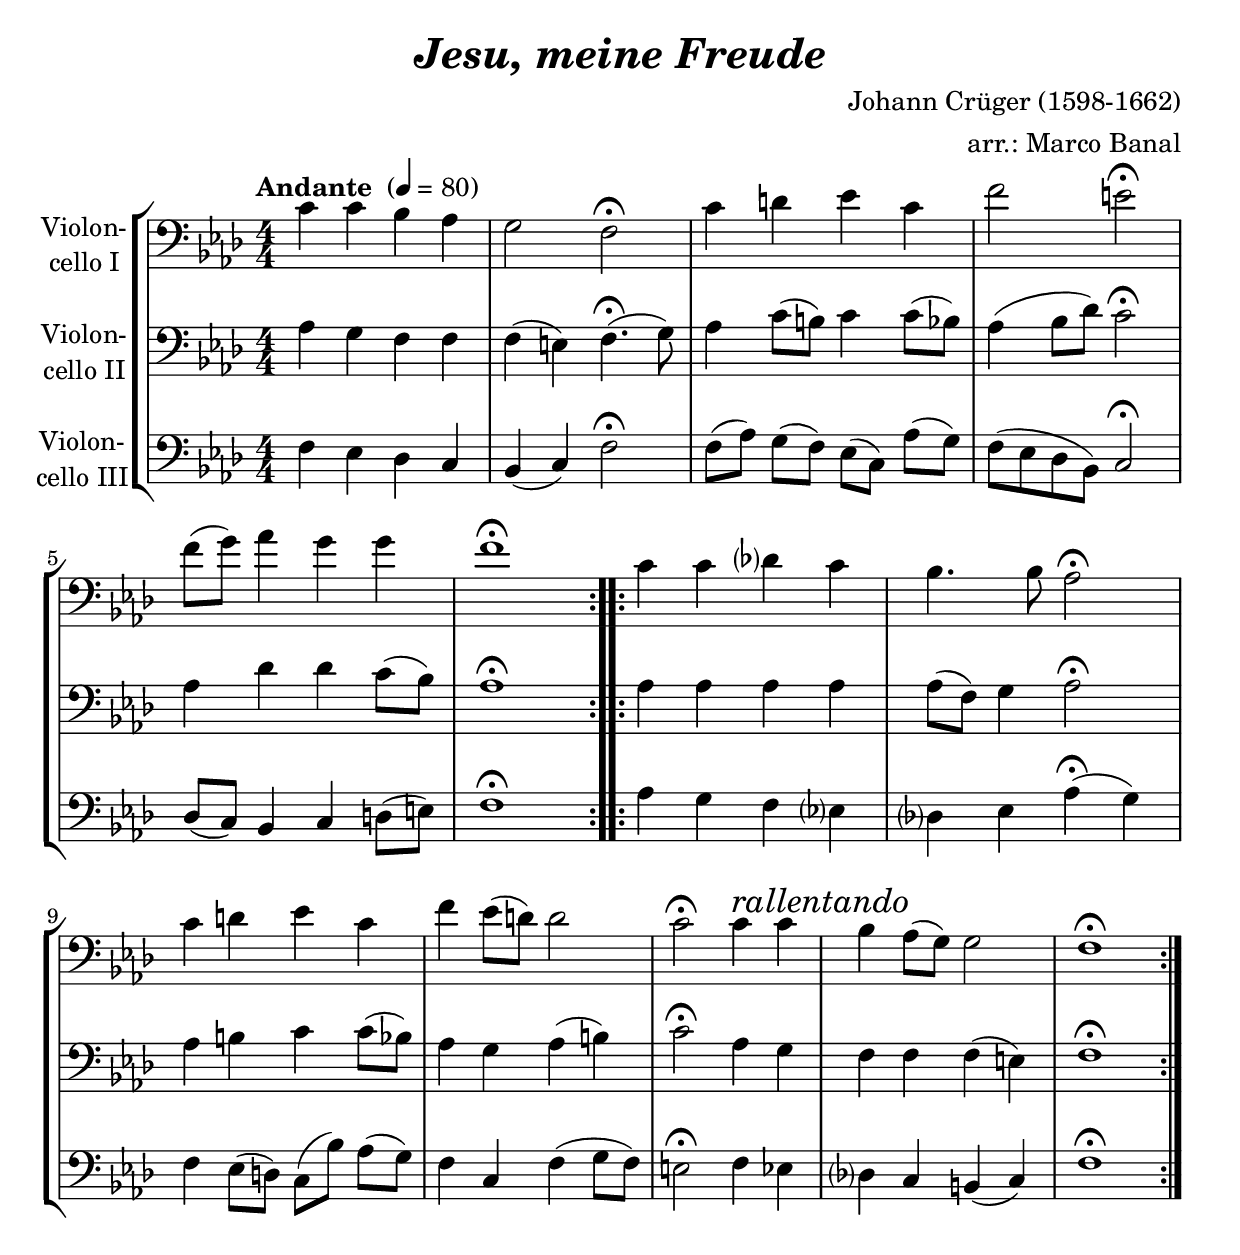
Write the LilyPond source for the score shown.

\version "2.18.2"
\include "deutsch.ly"
  
#(set-global-staff-size 23)

\header {
  title     = \markup \bold \italic "Jesu, meine Freude"
  composer  = "Johann Crüger (1598-1662)"
  arranger  = "arr.: Marco Banal"
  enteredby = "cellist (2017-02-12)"
%  piece     = ""
}

voiceconsts = {
  \key d \minor
  \time 4/4
  \clef "bass"
 \numericTimeSignature
  \compressFullBarRests
  % Set default beaming for all staves
  \set Timing.beamExceptions = #'()
  \set Timing.baseMoment     = #(ly:make-moment 1 4)
  \set Timing.beatStructure  = #'(1 1 1 1)
  \tempo "Andante " 4=80
}

mifl = "flute"
mist = "string ensemble 1"
%minstr = "accordion"
miba = "bassoon"
%miba = "electric bass (pick)"
%miba = "electric bass (finger)"
%milo = "drawbar organ"
milo = "harpsichord"

rall = \mark \markup \italic "rallentando"

va = \relative c'' {
  \voiceconsts

  \repeat volta 2 {
    a4 a g f
    e2 d\fermata
    a'4 h c a
    d2 cis\fermata

    d8( e) f4 e e
    d1\fermata
  }

  \repeat volta 2 {
    a4 a b? a
    g4. g8 f2\fermata

    a4 h c a
    d c8( h) h2
    a\fermata a4 a \rall
    g f8( e) e2
    d1\fermata
  }
}

vb = \relative c' {
  \voiceconsts

  \repeat volta 2 {
    f4 e d d
    d(cis) d4.(\fermata e8)
    f4 a8( gis) a4 a8( g)
    f4( g8 b) a2\fermata

    f4 b b a8( g)
    f1\fermata
  }

  \repeat volta 2 {
    f4 f f f
    f8( d) e4 f2\fermata

    f4 gis a a8( g)
    f4 e f( gis)
    a2\fermata f4 e \rall
    d d d ( cis)
    d1\fermata
  }
}

vc = \relative c' {
  \voiceconsts

  \repeat volta 2 {
    d4 c b a
    g( a) d2\fermata
    d8( f) e( d) c( a) f'( e)
    d([ c b g]) a2\fermata

    b8( a) g4 a h8( cis)
    d1\fermata
  }

  \repeat volta 2 {
    f4 e d c?
    b? c f(\fermata e)

    d c8( h) a( g') f( e)
    d4 a d( e8 d)
    cis2\fermata d4 c \rall
    b? a gis( a)
    d1\fermata
  }
}


music = \new StaffGroup <<
      \new Staff {
	\set Staff.midiInstrument = \mist
	\set Staff.instrumentName = \markup \center-column { "Violon-" "cello I" }
	\transpose d f, { \va }
      }

      \new Staff {
	\set Staff.midiInstrument = \mist
	\set Staff.instrumentName = \markup \center-column { "Violon-" "cello II" }
	\transpose d f, { \vb }
      }

      \new Staff {
	\set Staff.midiInstrument = \miba
	\set Staff.instrumentName = \markup \center-column { "Violon-" "cello III" }
	\transpose d f, { \vc }
      }
>>

\book {
  \score {
    \music
    \layout {}
  }

  \score {
    \unfoldRepeats \music

    \midi {
      \context {
        \Score
      }
    }
  }
}
